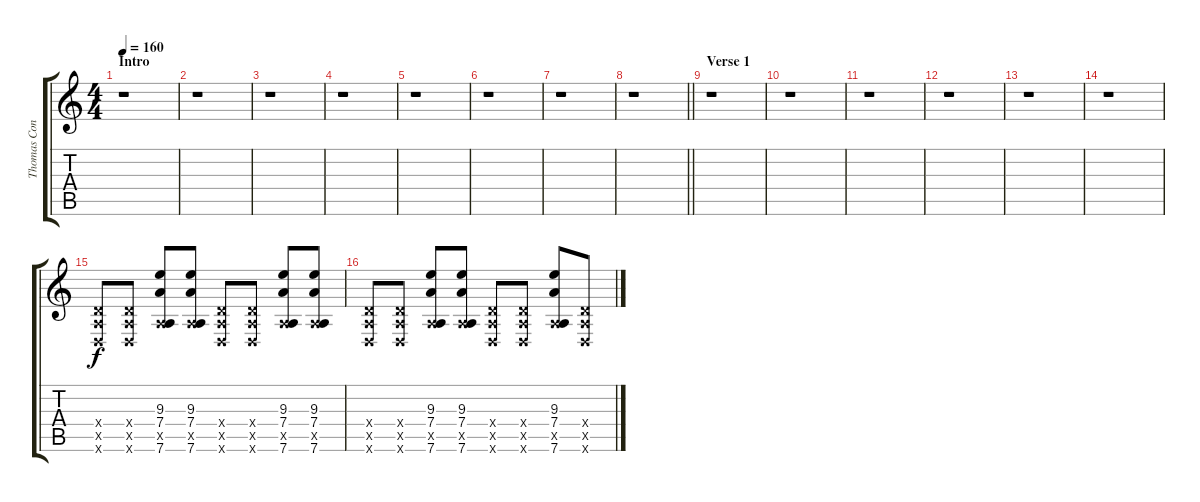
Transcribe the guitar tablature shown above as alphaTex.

\track ("Thomas Conrad (Lead Guitar)" "Thomas Con") {instrument overdrivenguitar}
\staff {score tabs}
\tuning (E4 B3 G3 D3 A2 D2) {hide}
\ts (4 4)
\section ("" "Intro")
\tempo 160
\clef g2
\ks c
r.1{dy f instrument overdrivenguitar} |
r.1 |
r.1 |
r.1 |
r.1 |
r.1 |
r.1 |
\barLineRight lightlight
r.1 |
\section ("" "Verse 1")
r.1 |
r.1 |
r.1 |
r.1 |
r.1 |
r.1 |
(0.4{x} 0.5{x} 0.6{x}).8 (0.4{x} 0.5{x} 0.6{x}).8 (9.3 7.4 0.5{x} 7.6).8 (9.3 7.4 0.5{x} 7.6).8 (0.4{x} 0.5{x} 0.6{x}).8 (0.4{x} 0.5{x} 0.6{x}).8 (9.3 7.4 0.5{x} 7.6).8 (9.3 7.4 0.5{x} 7.6).8 |
(0.4{x} 0.5{x} 0.6{x}).8 (0.4{x} 0.5{x} 0.6{x}).8 (9.3 7.4 0.5{x} 7.6).8 (9.3 7.4 0.5{x} 7.6).8 (0.4{x} 0.5{x} 0.6{x}).8 (0.4{x} 0.5{x} 0.6{x}).8 (9.3 7.4 0.5{x} 7.6).8 (0.4{x} 0.5{x} 0.6{x}).8
